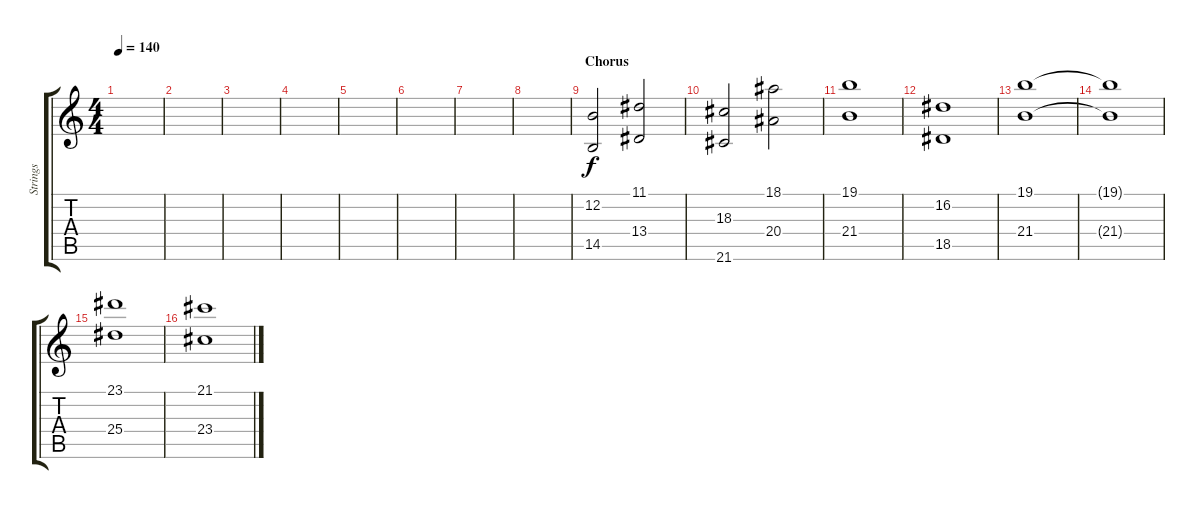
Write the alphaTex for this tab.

\track ("Strings" "Strings") {instrument stringensemble1}
\staff {score tabs}
\tuning (E4 B3 G3 D3 A2 E2) {hide}
\ts (4 4)
\tempo 140
\clef g2
\ks c
|
|
|
|
|
|
|
|
\section ("" "Chorus")
(12.2 14.5).2 (11.1 13.4).2 |
(18.3 21.6).2 (18.1 20.4).2 |
(19.1 21.4).1 |
(16.2 18.5).1 |
(19.1 21.4).1 |
(19.1{t} 21.4{t}).1 |
(23.1 25.4).1 |
(21.1 23.4).1
